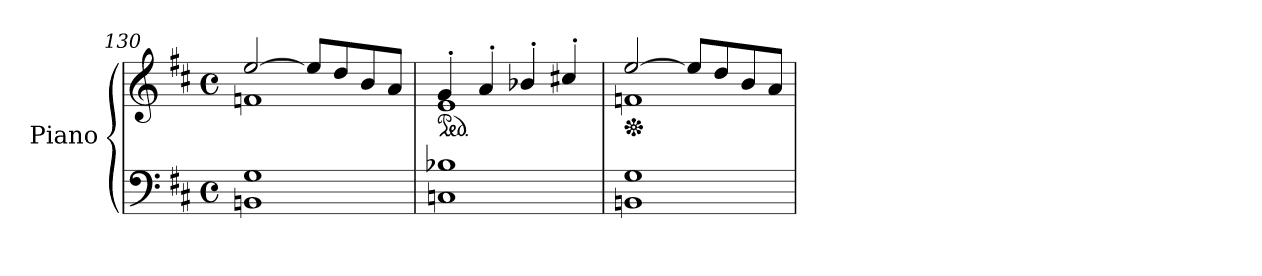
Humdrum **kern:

**kern	**kern
*part1	*part1
*staff2	*staff1
*I"Piano	*
*I'Pno	*
!!LO:LB:g=z
*clefF4	*clefG2
*k[f#c#]	*k[f#c#]
*M4/4	*M4/4
*met(c)	*met(c)
=130	=130
*	*^
1BBn 1G	[2ee/	1fn
.	8ee/L]	.
.	8dd/	.
.	8b/	.
.	8a/J	.
=131	=131	=131
*	*ped	*
1Cn 1B-X	4g'/	1e
.	4a'/	.
.	4b-X'/	.
.	4cc#X'/	.
=132	=132	=132
*	*Xped	*
1BBn 1G	[2ee/	1fn
.	8ee/L]	.
.	8dd/	.
.	8b/	.
.	8a/J	.
*	*v	*v
=	=
*-	*-
